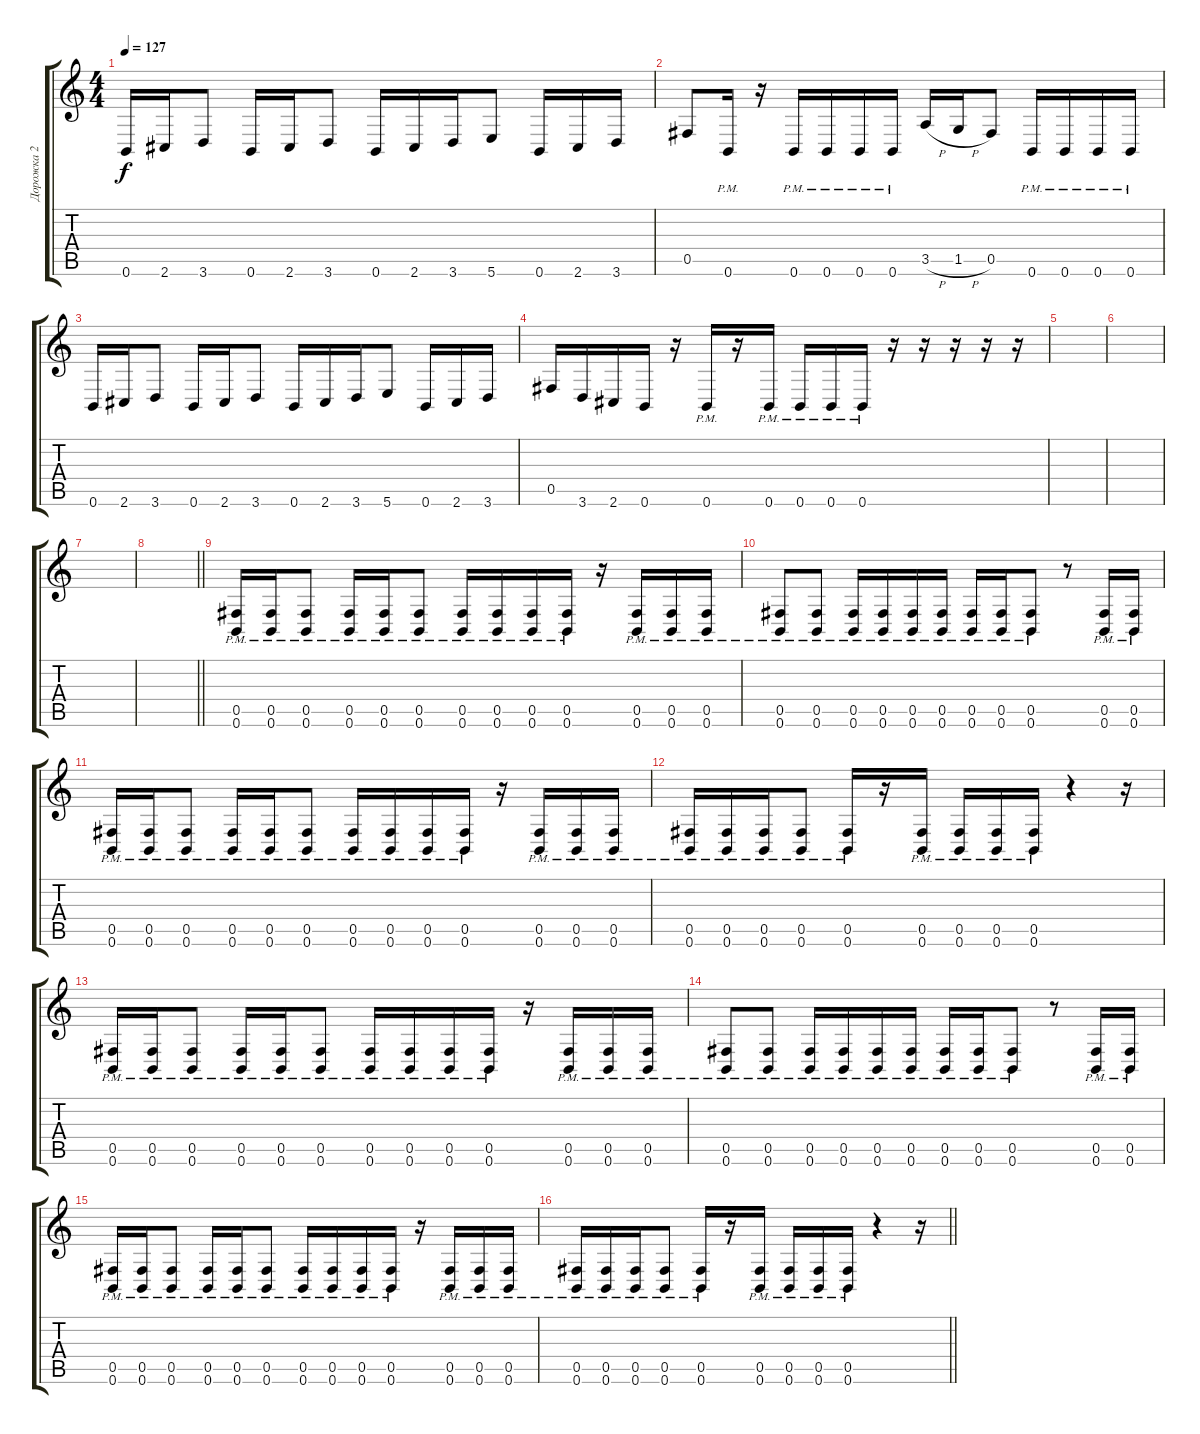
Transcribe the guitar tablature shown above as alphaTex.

\track ("Дорожка 2" "Дорожка 2") {instrument distortionguitar}
\staff {score tabs}
\tuning (Db4 Ab3 E3 B2 Gb2 B1) {hide}
\ts (4 4)
\tempo 127
\clef g2
\ks c
0.6.16{dy f} 2.6.16 3.6.8 0.6.16 2.6.16 3.6.8 0.6.16 2.6.16 3.6.16 5.6.8 0.6.16 2.6.16 3.6.16 |
0.5.8 0.6{pm}.16 r.16 0.6{pm}.16 0.6{pm}.16 0.6{pm}.16 0.6{pm}.16 3.5{h}.16 1.5{h}.16 0.5.8 0.6{pm}.16 0.6{pm}.16 0.6{pm}.16 0.6{pm}.16 |
0.6.16 2.6.16 3.6.8 0.6.16 2.6.16 3.6.8 0.6.16 2.6.16 3.6.16 5.6.8 0.6.16 2.6.16 3.6.16 |
0.5.16 3.6.16 2.6.16 0.6.16 r.16 0.6{pm}.16 r.16 0.6{pm}.16 0.6{pm}.16 0.6{pm}.16 0.6{pm}.16 r.16 r.16 r.16 r.16 r.16 |
|
|
|
\barLineRight lightlight
|
\section ("" "")
(0.5{pm} 0.6{pm}).16 (0.5{pm} 0.6{pm}).16 (0.5{pm} 0.6{pm}).8 (0.5{pm} 0.6{pm}).16 (0.5{pm} 0.6{pm}).16 (0.5{pm} 0.6{pm}).8 (0.5{pm} 0.6{pm}).16 (0.5{pm} 0.6{pm}).16 (0.5{pm} 0.6{pm}).16 (0.5{pm} 0.6{pm}).16 r.16 (0.5{pm} 0.6{pm}).16 (0.5{pm} 0.6{pm}).16 (0.5{pm} 0.6{pm}).16 |
(0.5{pm} 0.6{pm}).8 (0.5{pm} 0.6{pm}).8 (0.5{pm} 0.6{pm}).16 (0.5{pm} 0.6{pm}).16 (0.5{pm} 0.6{pm}).16 (0.5{pm} 0.6{pm}).16 (0.5{pm} 0.6{pm}).16 (0.5{pm} 0.6{pm}).16 (0.5{pm} 0.6{pm}).8 r.8 (0.5{pm} 0.6{pm}).16 (0.5{pm} 0.6{pm}).16 |
(0.5{pm} 0.6{pm}).16 (0.5{pm} 0.6{pm}).16 (0.5{pm} 0.6{pm}).8 (0.5{pm} 0.6{pm}).16 (0.5{pm} 0.6{pm}).16 (0.5{pm} 0.6{pm}).8 (0.5{pm} 0.6{pm}).16 (0.5{pm} 0.6{pm}).16 (0.5{pm} 0.6{pm}).16 (0.5{pm} 0.6{pm}).16 r.16 (0.5{pm} 0.6{pm}).16 (0.5{pm} 0.6{pm}).16 (0.5{pm} 0.6{pm}).16 |
(0.5{pm} 0.6{pm}).16 (0.5{pm} 0.6{pm}).16 (0.5{pm} 0.6{pm}).16 (0.5{pm} 0.6{pm}).8 (0.5{pm} 0.6{pm}).16 r.16 (0.5{pm} 0.6{pm}).16 (0.5{pm} 0.6{pm}).16 (0.5{pm} 0.6{pm}).16 (0.5{pm} 0.6{pm}).16 r.4 r.16 |
(0.5{pm} 0.6{pm}).16 (0.5{pm} 0.6{pm}).16 (0.5{pm} 0.6{pm}).8 (0.5{pm} 0.6{pm}).16 (0.5{pm} 0.6{pm}).16 (0.5{pm} 0.6{pm}).8 (0.5{pm} 0.6{pm}).16 (0.5{pm} 0.6{pm}).16 (0.5{pm} 0.6{pm}).16 (0.5{pm} 0.6{pm}).16 r.16 (0.5{pm} 0.6{pm}).16 (0.5{pm} 0.6{pm}).16 (0.5{pm} 0.6{pm}).16 |
(0.5{pm} 0.6{pm}).8 (0.5{pm} 0.6{pm}).8 (0.5{pm} 0.6{pm}).16 (0.5{pm} 0.6{pm}).16 (0.5{pm} 0.6{pm}).16 (0.5{pm} 0.6{pm}).16 (0.5{pm} 0.6{pm}).16 (0.5{pm} 0.6{pm}).16 (0.5{pm} 0.6{pm}).8 r.8 (0.5{pm} 0.6{pm}).16 (0.5{pm} 0.6{pm}).16 |
(0.5{pm} 0.6{pm}).16 (0.5{pm} 0.6{pm}).16 (0.5{pm} 0.6{pm}).8 (0.5{pm} 0.6{pm}).16 (0.5{pm} 0.6{pm}).16 (0.5{pm} 0.6{pm}).8 (0.5{pm} 0.6{pm}).16 (0.5{pm} 0.6{pm}).16 (0.5{pm} 0.6{pm}).16 (0.5{pm} 0.6{pm}).16 r.16 (0.5{pm} 0.6{pm}).16 (0.5{pm} 0.6{pm}).16 (0.5{pm} 0.6{pm}).16 |
\barLineRight lightlight
(0.5{pm} 0.6{pm}).16 (0.5{pm} 0.6{pm}).16 (0.5{pm} 0.6{pm}).16 (0.5{pm} 0.6{pm}).8 (0.5{pm} 0.6{pm}).16 r.16 (0.5{pm} 0.6{pm}).16 (0.5{pm} 0.6{pm}).16 (0.5{pm} 0.6{pm}).16 (0.5{pm} 0.6{pm}).16 r.4 r.16
